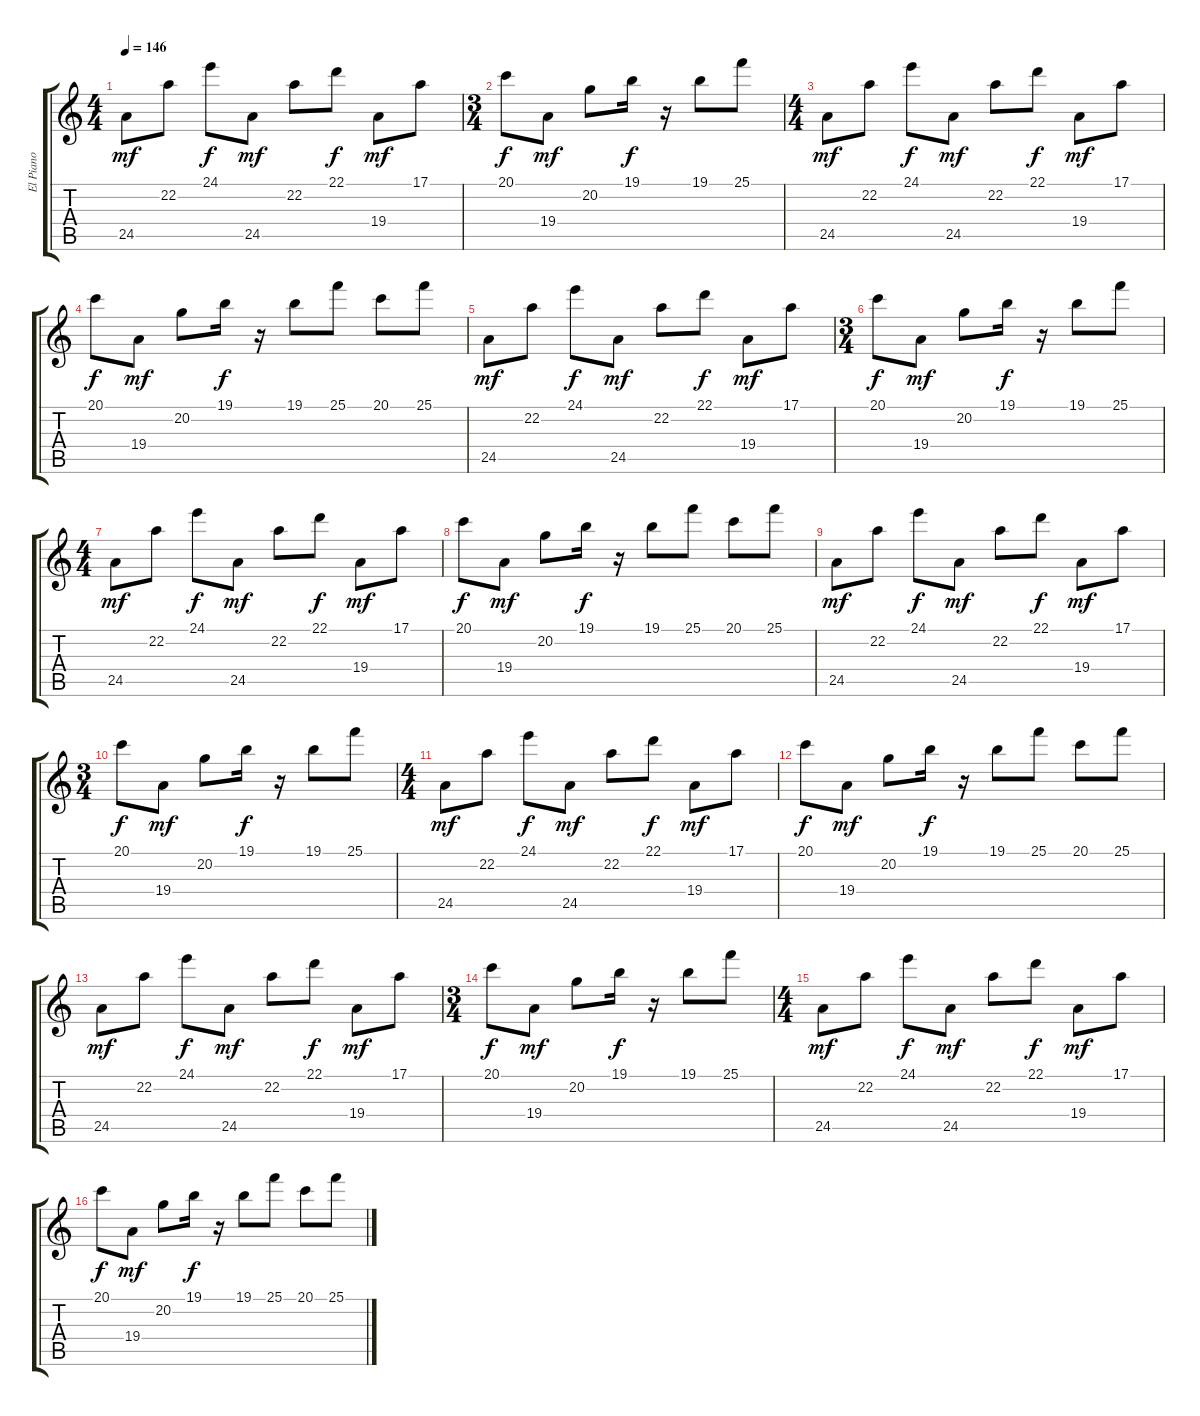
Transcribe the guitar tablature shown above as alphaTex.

\track ("El Piano" "El Piano") {instrument electricpiano2}
\staff {score tabs}
\tuning (E4 B3 G3 D3 A2 E2) {hide}
\ts (4 4)
\tempo 146
\clef g2
\ks c
24.5.8{dy mf} 22.2.8 24.1.8{dy f} 24.5.8{dy mf} 22.2.8 22.1.8{dy f} 19.4.8{dy mf} 17.1.8 |
\ts (3 4)
20.1.8{dy f} 19.4.8{dy mf} 20.2.8 19.1.16{dy f} r.16 19.1.8 25.1.8 |
\ts (4 4)
24.5.8{dy mf} 22.2.8 24.1.8{dy f} 24.5.8{dy mf} 22.2.8 22.1.8{dy f} 19.4.8{dy mf} 17.1.8 |
20.1.8{dy f} 19.4.8{dy mf} 20.2.8 19.1.16{dy f} r.16 19.1.8 25.1.8 20.1.8 25.1.8 |
24.5.8{dy mf} 22.2.8 24.1.8{dy f} 24.5.8{dy mf} 22.2.8 22.1.8{dy f} 19.4.8{dy mf} 17.1.8 |
\ts (3 4)
20.1.8{dy f} 19.4.8{dy mf} 20.2.8 19.1.16{dy f} r.16 19.1.8 25.1.8 |
\ts (4 4)
24.5.8{dy mf} 22.2.8 24.1.8{dy f} 24.5.8{dy mf} 22.2.8 22.1.8{dy f} 19.4.8{dy mf} 17.1.8 |
20.1.8{dy f} 19.4.8{dy mf} 20.2.8 19.1.16{dy f} r.16 19.1.8 25.1.8 20.1.8 25.1.8 |
24.5.8{dy mf} 22.2.8 24.1.8{dy f} 24.5.8{dy mf} 22.2.8 22.1.8{dy f} 19.4.8{dy mf} 17.1.8 |
\ts (3 4)
20.1.8{dy f} 19.4.8{dy mf} 20.2.8 19.1.16{dy f} r.16 19.1.8 25.1.8 |
\ts (4 4)
24.5.8{dy mf} 22.2.8 24.1.8{dy f} 24.5.8{dy mf} 22.2.8 22.1.8{dy f} 19.4.8{dy mf} 17.1.8 |
20.1.8{dy f} 19.4.8{dy mf} 20.2.8 19.1.16{dy f} r.16 19.1.8 25.1.8 20.1.8 25.1.8 |
24.5.8{dy mf} 22.2.8 24.1.8{dy f} 24.5.8{dy mf} 22.2.8 22.1.8{dy f} 19.4.8{dy mf} 17.1.8 |
\ts (3 4)
20.1.8{dy f} 19.4.8{dy mf} 20.2.8 19.1.16{dy f} r.16 19.1.8 25.1.8 |
\ts (4 4)
24.5.8{dy mf} 22.2.8 24.1.8{dy f} 24.5.8{dy mf} 22.2.8 22.1.8{dy f} 19.4.8{dy mf} 17.1.8 |
20.1.8{dy f} 19.4.8{dy mf} 20.2.8 19.1.16{dy f} r.16 19.1.8 25.1.8 20.1.8 25.1.8
